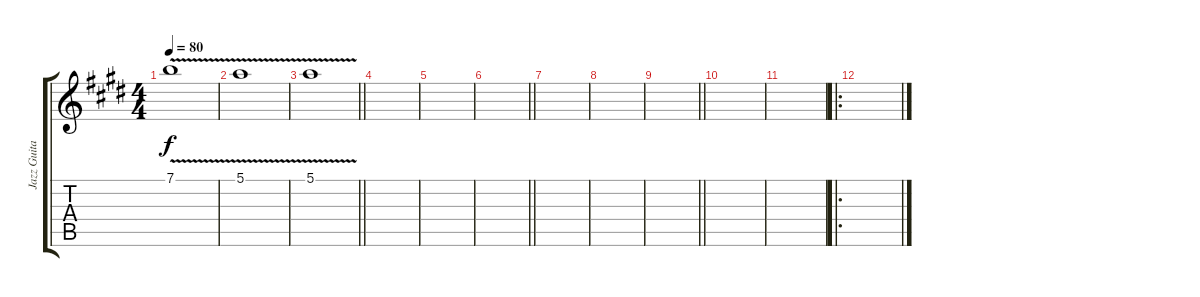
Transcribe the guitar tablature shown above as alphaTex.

\track ("Jazz Guitar" "Jazz Guita") {instrument electricguitarjazz}
\staff {score tabs}
\tuning (E4 B3 G3 D3 A2 E2) {hide}
\ts (4 4)
\tempo 80
\clef g2
\ks e
7.1{v}.1{dy f} |
5.1{v}.1 |
\barLineRight lightlight
5.1{v}.1 |
|
|
\barLineRight lightlight
|
|
|
\barLineRight lightlight
|
|
|
\ro
